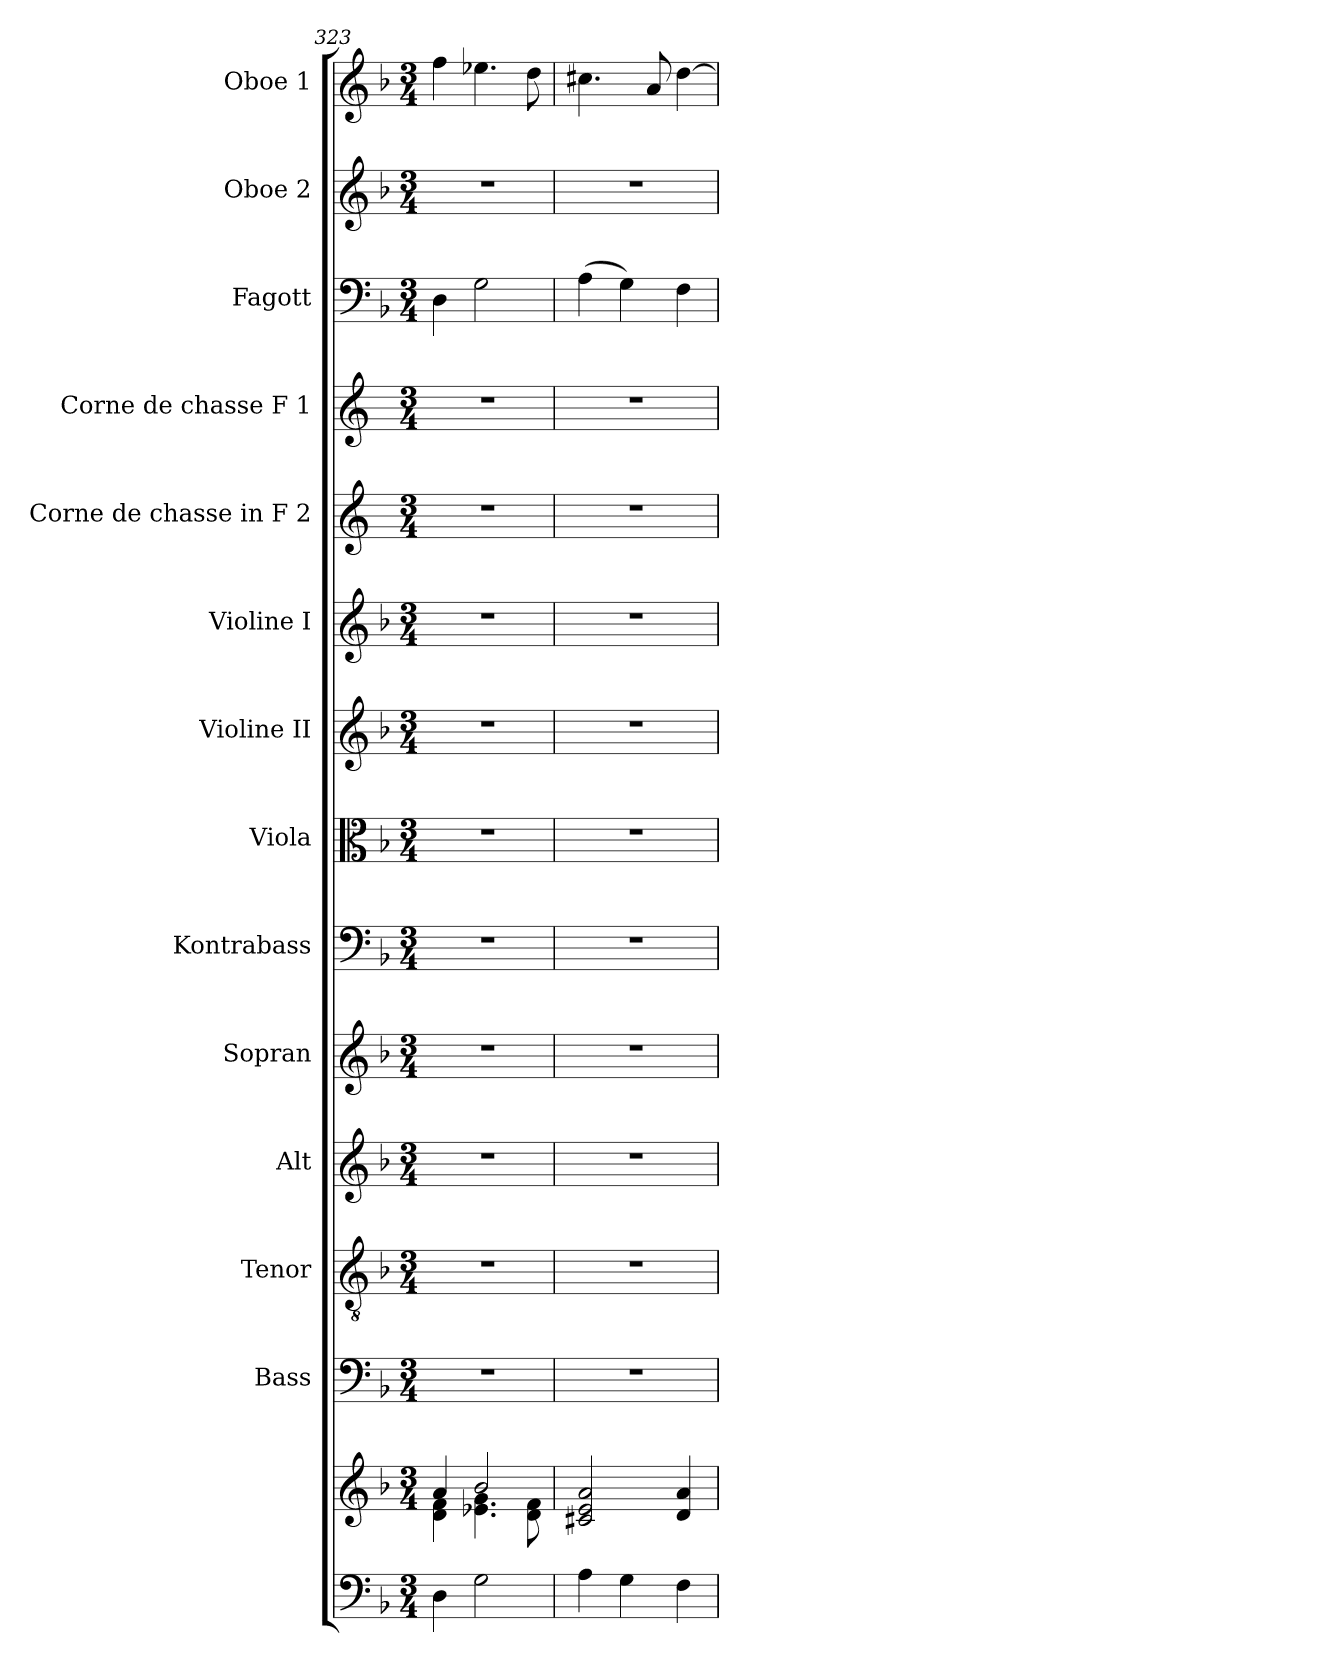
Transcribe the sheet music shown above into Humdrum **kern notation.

**kern	**kern	**kern	**kern	**kern	**kern	**kern	**kern	**kern	**kern	**kern	**kern	**kern	**kern	**kern
*part14	*part14	*part13	*part12	*part11	*part10	*part9	*part8	*part7	*part6	*part5	*part4	*part3	*part2	*part1
*staff15	*staff14	*staff13	*staff12	*staff11	*staff10	*staff9	*staff8	*staff7	*staff6	*staff5	*staff4	*staff3	*staff2	*staff1
*	*	*I"Bass	*I"Tenor	*I"Alt	*I"Sopran	*I"Kontrabass	*I"Viola	*I"Violine II	*I"Violine I	*I"Corne de chasse in F 2	*I"Corne de chasse F 1	*I"Fagott	*I"Oboe 2	*I"Oboe 1
*	*	*I'B.	*I'T.	*I'A.	*I'S.	*I'Kb.	*I'Vla.	*I'Vl. II	*I'Vl. I	*	*	*I'Fg.	*I'Ob. 2	*I'Ob. 1
*clefF4	*clefG2	*clefF4	*clefGv2	*clefG2	*clefG2	*clefF4	*clefC3	*clefG2	*clefG2	*clefG2	*clefG2	*clefF4	*clefG2	*clefG2
*	*	*	*	*	*	*ITrd7c12	*	*	*	*ITrd4c7	*ITrd4c7	*	*	*
*k[b-]	*k[b-]	*k[b-]	*k[b-]	*k[b-]	*k[b-]	*k[b-]	*k[b-]	*k[b-]	*k[b-]	*k[b-]	*k[b-]	*k[b-]	*k[b-]	*k[b-]
*F:	*F:	*F:	*F:	*F:	*F:	*F:	*F:	*F:	*F:	*F:	*F:	*F:	*F:	*F:
*M3/4	*M3/4	*M3/4	*M3/4	*M3/4	*M3/4	*M3/4	*M3/4	*M3/4	*M3/4	*M3/4	*M3/4	*M3/4	*M3/4	*M3/4
=323	=323	=323	=323	=323	=323	=323	=323	=323	=323	=323	=323	=323	=323	=323
*	*^	*	*	*	*	*	*	*	*	*	*	*	*	*
4D\	4a/	4d\ 4f\	2.r	2.r	2.r	2.r	2.r	2.r	2.r	2.r	2.r	2.r	4D\	2.r	4ff\
2G\	2b-/	4.e-X\ 4.g\	.	.	.	.	.	.	.	.	.	.	2G\	.	4.ee-X\
.	.	8d\ 8f\	.	.	.	.	.	.	.	.	.	.	.	.	8dd\
*	*v	*v	*	*	*	*	*	*	*	*	*	*	*	*	*
=324	=324	=324	=324	=324	=324	=324	=324	=324	=324	=324	=324	=324	=324	=324
4A\	2c#X/ 2e/ 2a/	2.r	2.r	2.r	2.r	2.r	2.r	2.r	2.r	2.r	2.r	(>4A\	2.r	4.cc#X\
4G\	.	.	.	.	.	.	.	.	.	.	.	4G\)	.	.
.	.	.	.	.	.	.	.	.	.	.	.	.	.	8a/
4F\	4d/ 4a/	.	.	.	.	.	.	.	.	.	.	4F\	.	[4dd\
=	=	=	=	=	=	=	=	=	=	=	=	=	=	=
*-	*-	*-	*-	*-	*-	*-	*-	*-	*-	*-	*-	*-	*-	*-
